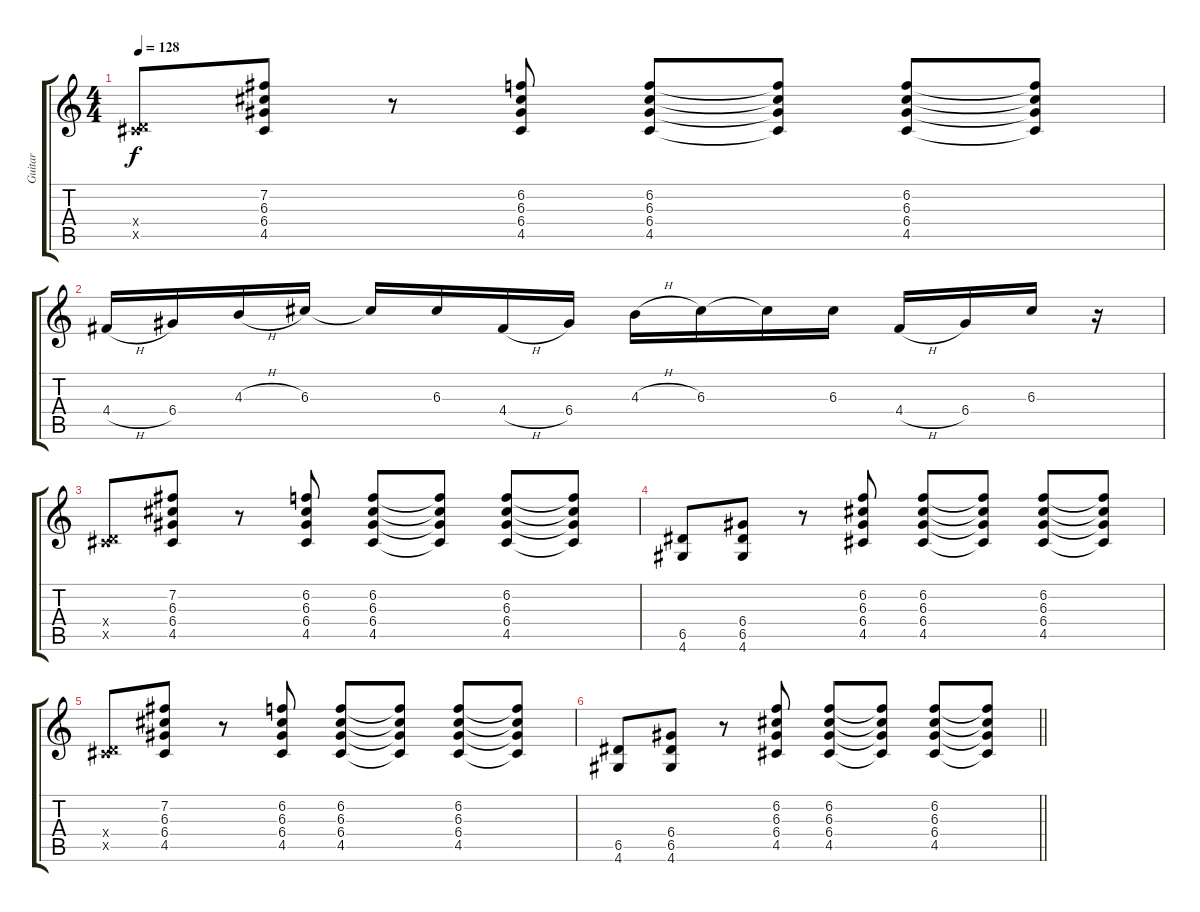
\track ("Guitar" "Guitar") {instrument overdrivenguitar}
\staff {score tabs}
\tuning (E4 B3 G3 D3 A2 E2) {hide}
\ts (4 4)
\tempo 128
\clef g2
\ks c
(0.4{x} 4.5{x}).8{dy f} (7.2 6.3 6.4 4.5).8 r.8 (6.2 6.3 6.4 4.5).8 (6.2 6.3 6.4 4.5).8 (6.2{t} 6.3{t} 6.4{t} 4.5{t}).8 (6.2 6.3 6.4 4.5).8 (6.2{t} 6.3{t} 6.4{t} 4.5{t}).8 |
4.4{h}.16 6.4.16 4.3{h}.16 6.3.16 6.3{t}.16 6.3.16 4.4{h}.16 6.4.16 4.3{h}.16 6.3.16 6.3{t}.16 6.3.16 4.4{h}.16 6.4.16 6.3.16 r.16 |
(0.4{x} 4.5{x}).8{volume 2} (7.2 6.3 6.4 4.5).8 r.8 (6.2 6.3 6.4 4.5).8 (6.2 6.3 6.4 4.5).8 (6.2{t} 6.3{t} 6.4{t} 4.5{t}).8 (6.2 6.3 6.4 4.5).8 (6.2{t} 6.3{t} 6.4{t} 4.5{t}).8 |
(6.5 4.6).8 (6.4 6.5 4.6).8 r.8 (6.2 6.3 6.4 4.5).8 (6.2 6.3 6.4 4.5).8 (6.2{t} 6.3{t} 6.4{t} 4.5{t}).8 (6.2 6.3 6.4 4.5).8 (6.2{t} 6.3{t} 6.4{t} 4.5{t}).8 |
(0.4{x} 4.5{x}).8 (7.2 6.3 6.4 4.5).8 r.8 (6.2 6.3 6.4 4.5).8 (6.2 6.3 6.4 4.5).8 (6.2{t} 6.3{t} 6.4{t} 4.5{t}).8 (6.2 6.3 6.4 4.5).8 (6.2{t} 6.3{t} 6.4{t} 4.5{t}).8 |
\barLineRight lightlight
(6.5 4.6).8 (6.4 6.5 4.6).8 r.8 (6.2 6.3 6.4 4.5).8 (6.2 6.3 6.4 4.5).8 (6.2{t} 6.3{t} 6.4{t} 4.5{t}).8 (6.2 6.3 6.4 4.5).8 (6.2{t} 6.3{t} 6.4{t} 4.5{t}).8
